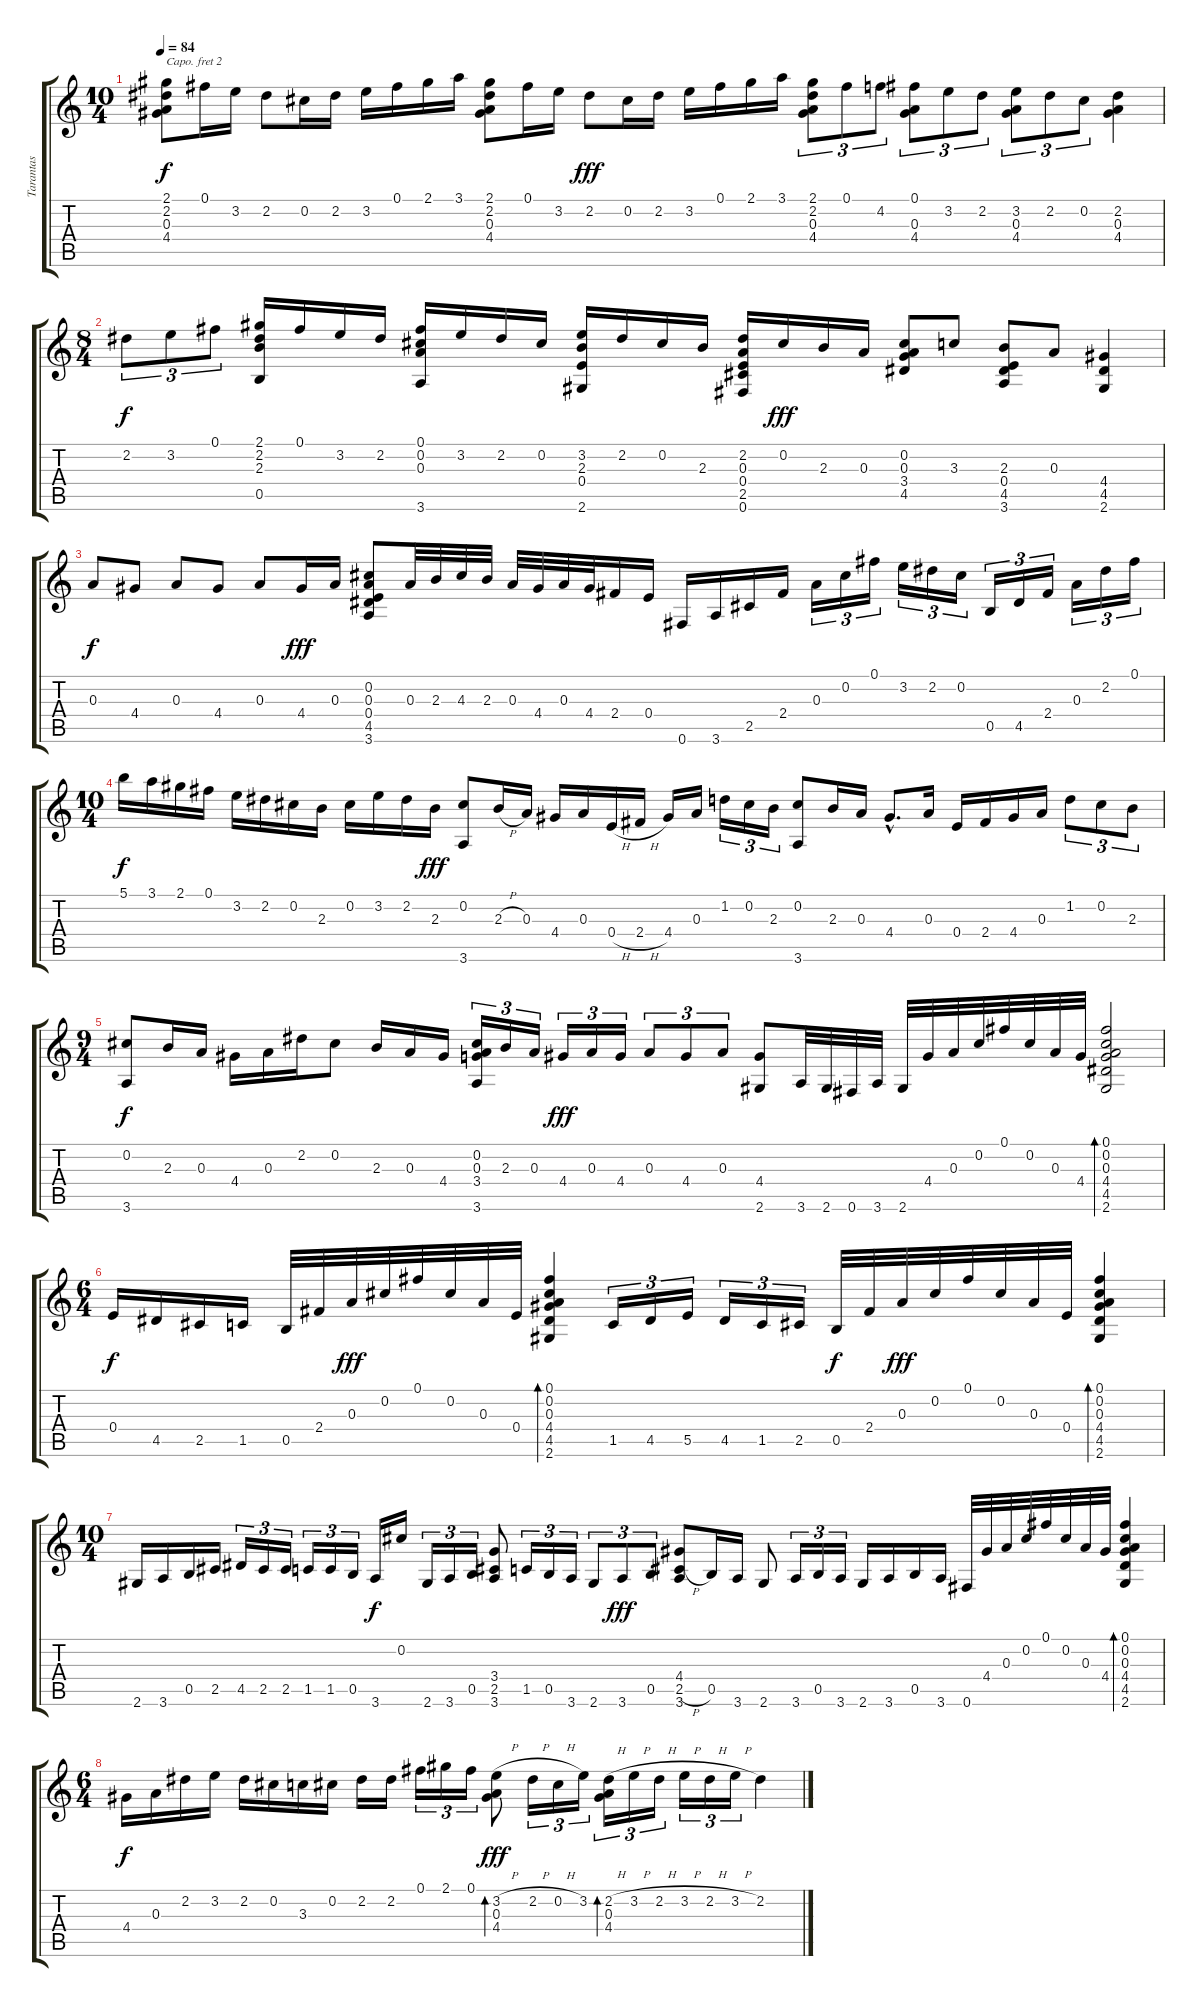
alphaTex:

\track ("Tarantas" "Tarantas") {instrument acousticguitarnylon}
\staff {score tabs}
\capo 2
\tuning (E4 B3 G3 D3 A2 E2) {hide}
\ts (10 4)
\tempo 84
\clef g2
\ks c
(2.1 2.2 0.3 4.4).8{dy f} 0.1.16 3.2.16 2.2.8 0.2.16 2.2.16 3.2.16 0.1.16 2.1.16 3.1.16 (2.1 2.2 0.3 4.4).8 0.1.16 3.2.16 2.2.8{dy fff} 0.2.16 2.2.16 3.2.16 0.1.16 2.1.16 3.1.16 (2.1 2.2 0.3 4.4).8{tu (3 2)} 0.1.8{tu (3 2)} 4.2.8{tu (3 2)} (0.1 0.3 4.4).8{tu (3 2)} 3.2.8{tu (3 2)} 2.2.8{tu (3 2)} (3.2 0.3 4.4).8{tu (3 2)} 2.2.8{tu (3 2)} 0.2.8{tu (3 2)} (2.2 0.3 4.4).4 |
\ts (8 4)
2.2.8{tu (3 2) dy f} 3.2.8{tu (3 2)} 0.1.8{tu (3 2)} (2.1 2.2 2.3 0.5).16 0.1.16 3.2.16 2.2.16 (0.1 0.2 0.3 3.6).16 3.2.16 2.2.16 0.2.16 (3.2 2.3 0.4 2.6).16 2.2.16 0.2.16 2.3.16 (2.2 0.3 0.4 2.5 0.6).16 0.2.16{dy fff} 2.3.16 0.3.16 (0.2 0.3 3.4 4.5).8 3.3.8 (2.3 0.4 4.5 3.6).8 0.3.8 (4.4 4.5 2.6).4 |
0.3.8{dy f} 4.4.8 0.3.8 4.4.8 0.3.8 4.4.16{dy fff} 0.3.16 (0.2 0.3 0.4 4.5 3.6).8 0.3.32 2.3.32 4.3.32 2.3.32 0.3.32 4.4.32 0.3.32 4.4.32 2.4.16 0.4.16 0.6.16 3.6.16 2.5.16 2.4.16 0.3.16{tu (3 2)} 0.2.16{tu (3 2)} 0.1.16{tu (3 2)} 3.2.16{tu (3 2)} 2.2.16{tu (3 2)} 0.2.16{tu (3 2)} 0.5.16{tu (3 2)} 4.5.16{tu (3 2)} 2.4.16{tu (3 2)} 0.3.16{tu (3 2)} 2.2.16{tu (3 2)} 0.1.16{tu (3 2)} |
\ts (10 4)
5.1.16{dy f} 3.1.16 2.1.16 0.1.16 3.2.16 2.2.16 0.2.16 2.3.16 0.2.16 3.2.16 2.2.16 2.3.16{dy fff} (0.2 3.6).8 2.3{h}.16 0.3.16 4.4.16 0.3.16 0.4{h}.16 2.4{h}.16 4.4.16 0.3.16 1.2.16{tu (3 2)} 0.2.16{tu (3 2)} 2.3.16{tu (3 2)} (0.2 3.6).8 2.3.16 0.3.16 4.4{hac}.8{d} 0.3.16 0.4.16 2.4.16 4.4.16 0.3.16 1.2.8{tu (3 2)} 0.2.8{tu (3 2)} 2.3.8{tu (3 2)} |
\ts (9 4)
(0.2 3.6).8{dy f} 2.3.16 0.3.16 4.4.16 0.3.16 2.2.16 0.2.8 2.3.16 0.3.16 4.4.16 (0.2 0.3 3.4 3.6).16{tu (3 2)} 2.3.16{tu (3 2)} 0.3.16{tu (3 2)} 4.4.16{tu (3 2) dy fff} 0.3.16{tu (3 2)} 4.4.16{tu (3 2)} 0.3.8{tu (3 2)} 4.4.8{tu (3 2)} 0.3.8{tu (3 2)} (4.4 2.6).8 3.6.32 2.6.32 0.6.32 3.6.32 2.6.32 4.4.32 0.3.32 0.2.32 0.1.32 0.2.32 0.3.32 4.4.32 (0.1 0.2 0.3 4.4 4.5 2.6).2{bd 120} |
\ts (6 4)
0.4.16{dy f} 4.5.16 2.5.16 1.5.16 0.5.32 2.4.32 0.3.32{dy fff} 0.2.32 0.1.32 0.2.32 0.3.32 0.4.32 (0.1 0.2 0.3 4.4 4.5 2.6).4{bd 120} 1.5.16{tu (3 2)} 4.5.16{tu (3 2)} 5.5.16{tu (3 2)} 4.5.16{tu (3 2)} 1.5.16{tu (3 2)} 2.5.16{tu (3 2)} 0.5.32{dy f} 2.4.32 0.3.32{dy fff} 0.2.32 0.1.32 0.2.32 0.3.32 0.4.32 (0.1 0.2 0.3 4.4 4.5 2.6).4{bd 120} |
\ts (10 4)
2.6.16 3.6.16 0.5.16 2.5.16 4.5.16{tu (3 2)} 2.5.16{tu (3 2)} 2.5.16{tu (3 2)} 1.5.16{tu (3 2)} 1.5.16{tu (3 2)} 0.5.16{tu (3 2)} 3.6.16{dy f} 0.2.16 2.6.16{tu (3 2)} 3.6.16{tu (3 2)} 0.5.16{tu (3 2)} (3.4 2.5 3.6).8 1.5.16{tu (3 2)} 0.5.16{tu (3 2)} 3.6.16{tu (3 2)} 2.6.8{tu (3 2)} 3.6.8{tu (3 2) dy fff} 0.5.8{tu (3 2)} (4.4 2.5{h} 3.6).8 0.5.16 3.6.16 2.6.8 3.6.16{tu (3 2)} 0.5.16{tu (3 2)} 3.6.16{tu (3 2)} 2.6.16 3.6.16 0.5.16 3.6.16 0.6.32 4.4.32 0.3.32 0.2.32 0.1.32 0.2.32 0.3.32 4.4.32 (0.1 0.2 0.3 4.4 4.5 2.6).4{bd 120} |
\ts (6 4)
4.4.16{dy f} 0.3.16 2.2.16 3.2.16 2.2.16 0.2.16 3.3.16 0.2.16 2.2.16 2.2.16 0.1.16{tu (3 2)} 2.1.16{tu (3 2)} 0.1.16{tu (3 2)} (3.2{h} 0.3 4.4).8{bd 60 dy fff} 2.2{h}.16{tu (3 2)} 0.2{h}.16{tu (3 2)} 3.2.16{tu (3 2)} (2.2{h} 0.3 4.4).16{tu (3 2) bd 120} 3.2{h}.16{tu (3 2)} 2.2{h}.16{tu (3 2)} 3.2{h}.16{tu (3 2)} 2.2{h}.16{tu (3 2)} 3.2{h}.16{tu (3 2)} 2.2.4
